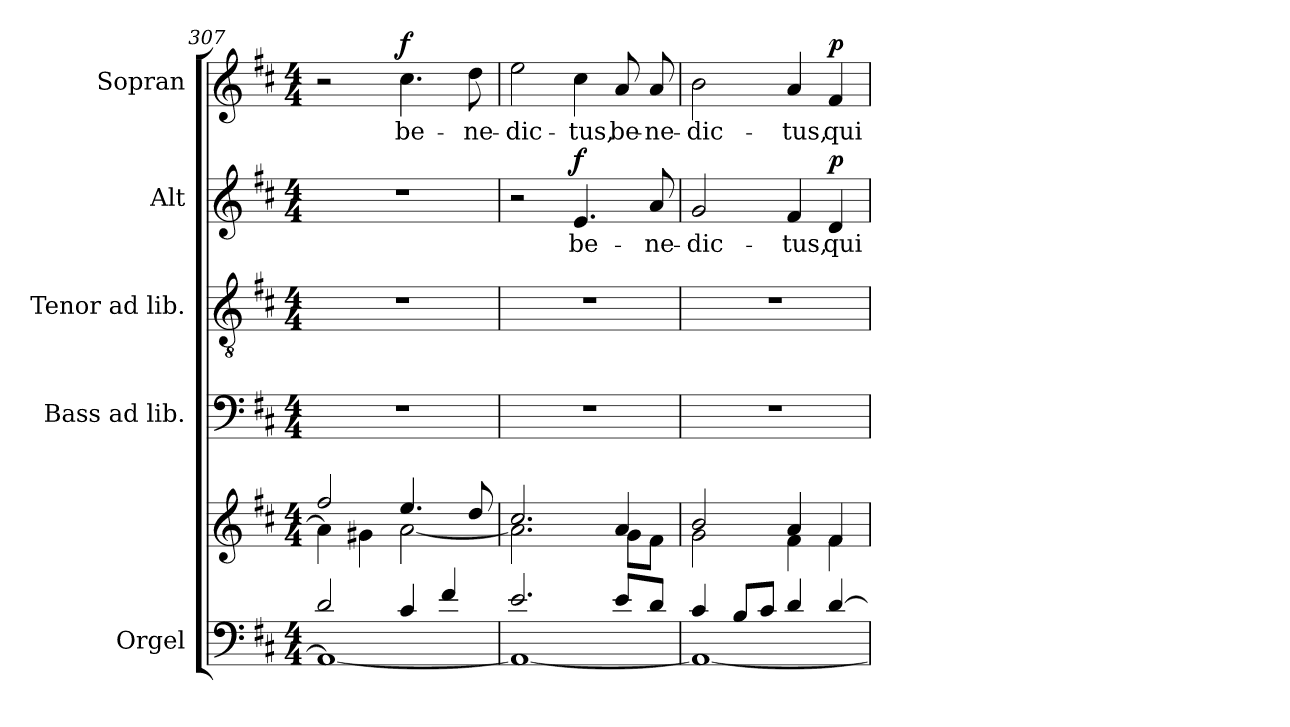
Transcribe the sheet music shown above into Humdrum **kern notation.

**kern	**kern	**kern	**kern	**kern	**text	**dynam	**kern	**text	**dynam
*part5	*part5	*part4	*part3	*part2	*part2	*part2	*part1	*part1	*part1
*staff6	*staff5	*staff4	*staff3	*staff2	*staff2	*staff2	*staff1	*staff1	*staff1
*I"Orgel	*	*I"Bass ad lib.	*I"Tenor ad lib.	*I"Alt	*	*	*I"Sopran	*	*
*I'Org.	*	*I'B.	*I'T.	*I'A.	*	*	*I'S.	*	*
*clefF4	*clefG2	*clefF4	*clefGv2	*clefG2	*	*	*clefG2	*	*
*k[f#c#]	*k[f#c#]	*k[f#c#]	*k[f#c#]	*k[f#c#]	*	*	*k[f#c#]	*	*
*D:	*D:	*D:	*D:	*D:	*	*	*D:	*	*
*M4/4	*M4/4	*M4/4	*M4/4	*M4/4	*	*	*M4/4	*	*
=307	=307	=307	=307	=307	=307	=307	=307	=307	=307
*^	*^	*	*	*	*	*	*	*	*
2d/	1AA_	2ff#/	4a\]	1r	1r	1r	.	.	2r	.	.
.	.	.	4g#X\	.	.	.	.	.	.	.	.
!	!	!	!	!	!	!	!	!	!	!LO:LY:b	!LO:DY:a
4c#/	.	4.ee/	[<2a\	.	.	.	.	.	4.cc#\	be-	f
4f#/	.	.	.	.	.	.	.	.	.	.	.
!	!	!	!	!	!	!	!	!	!	!LO:LY:b	!
.	.	8dd/	.	.	.	.	.	.	8dd\	-ne-	.
=308	=308	=308	=308	=308	=308	=308	=308	=308	=308	=308	=308
!	!	!	!	!	!	!	!	!	!	!LO:LY:b	!
2.e/	1AA_	2.cc#/	2.a\]	1r	1r	2r	.	.	2ee\	-dic-	.
!	!	!	!	!	!	!	!LO:LY:b	!LO:DY:a	!	!LO:LY:b	!
.	.	.	.	.	.	4.e/	be-	f	4cc#\	-tus,	.
!	!	!	!	!	!	!	!	!	!	!LO:LY:b	!
8e/L	.	4a/	8g\L	.	.	.	.	.	8a/	be-	.
!	!	!	!	!	!	!	!LO:LY:b	!	!	!LO:LY:b	!
8d/J	.	.	8f#\J	.	.	8a/	-ne-	.	8a/	-ne-	.
=309	=309	=309	=309	=309	=309	=309	=309	=309	=309	=309	=309
!	!	!	!	!	!	!	!LO:LY:b	!	!	!LO:LY:b	!
4c#/	1AA_	2b/	2g\	1r	1r	2g/	-dic-	.	2b\	-dic-	.
8B/L	.	.	.	.	.	.	.	.	.	.	.
8c#/J	.	.	.	.	.	.	.	.	.	.	.
!	!	!	!	!	!	!	!LO:LY:b	!	!	!LO:LY:b	!
4d/	.	4a/	4f#\	.	.	4f#/	-tus,	.	4a/	-tus,	.
!	!	!	!	!	!	!	!LO:LY:b	!LO:DY:a	!	!LO:LY:b	!LO:DY:a
[>4d/	.	4f#/	4f#\	.	.	4d/	qui	p	4f#/	qui	p
*v	*v	*	*	*	*	*	*	*	*	*	*
*	*v	*v	*	*	*	*	*	*	*	*
=	=	=	=	=	=	=	=	=	=
*-	*-	*-	*-	*-	*-	*-	*-	*-	*-
